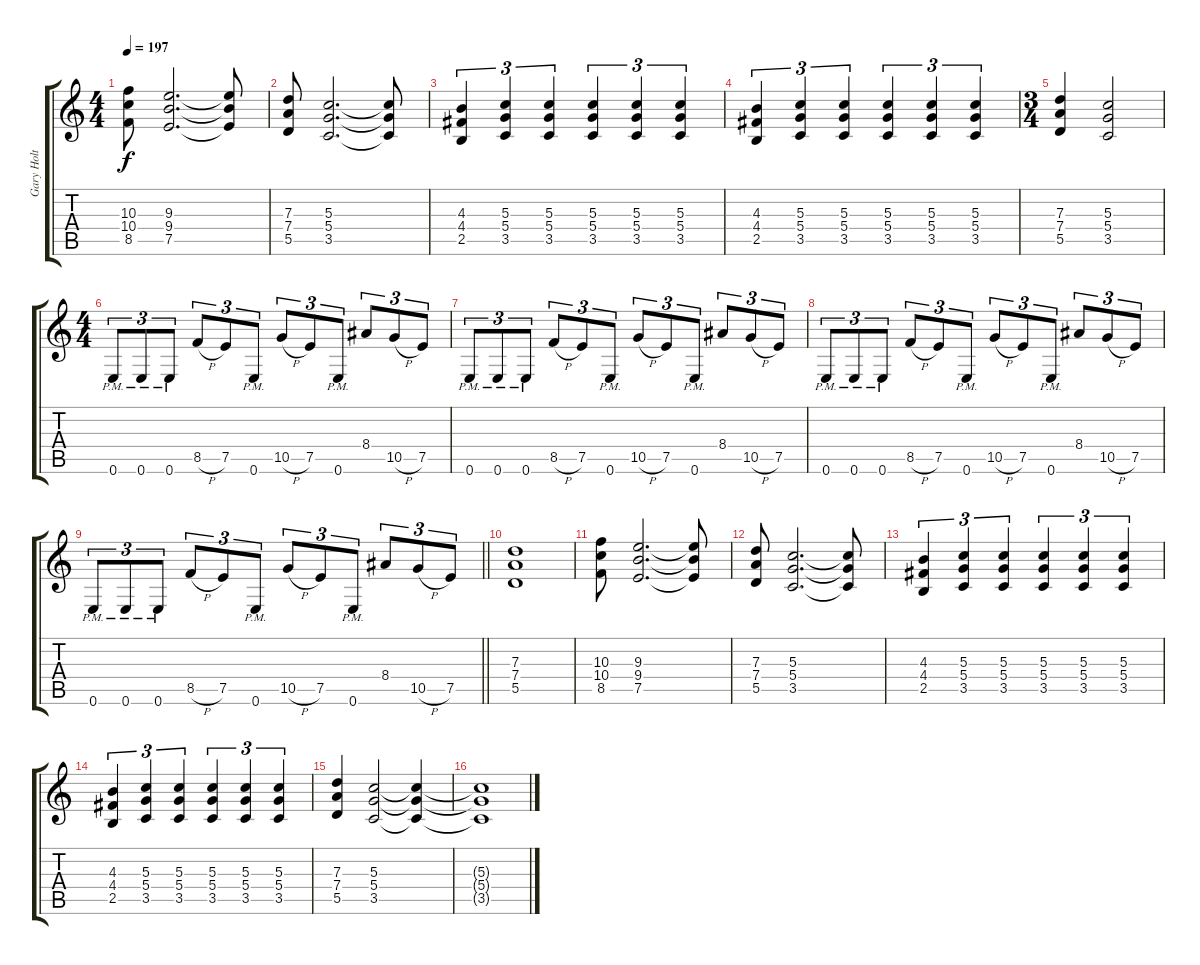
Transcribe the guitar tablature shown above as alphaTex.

\track ("Gary Holt" "Gary Holt") {instrument distortionguitar}
\staff {score tabs}
\tuning (E4 B3 G3 D3 A2 E2) {hide}
\ts (4 4)
\tempo 197
\clef g2
\ks c
(10.3 10.4 8.5).8{dy f} (9.3 9.4 7.5).2{d} (9.3{t} 9.4{t} 7.5{t}).8 |
(7.3 7.4 5.5).8 (5.3 5.4 3.5).2{d} (5.3{t} 5.4{t} 3.5{t}).8 |
(4.3 4.4 2.5).4{tu (3 2)} (5.3 5.4 3.5).4{tu (3 2)} (5.3 5.4 3.5).4{tu (3 2)} (5.3 5.4 3.5).4{tu (3 2)} (5.3 5.4 3.5).4{tu (3 2)} (5.3 5.4 3.5).4{tu (3 2)} |
(4.3 4.4 2.5).4{tu (3 2)} (5.3 5.4 3.5).4{tu (3 2)} (5.3 5.4 3.5).4{tu (3 2)} (5.3 5.4 3.5).4{tu (3 2)} (5.3 5.4 3.5).4{tu (3 2)} (5.3 5.4 3.5).4{tu (3 2)} |
\ts (3 4)
(7.3 7.4 5.5).4 (5.3 5.4 3.5).2 |
\ts (4 4)
0.6{pm}.8{tu (3 2)} 0.6{pm}.8{tu (3 2)} 0.6{pm}.8{tu (3 2)} 8.5{h}.8{tu (3 2)} 7.5.8{tu (3 2)} 0.6{pm}.8{tu (3 2)} 10.5{h}.8{tu (3 2)} 7.5.8{tu (3 2)} 0.6{pm}.8{tu (3 2)} 8.4.8{tu (3 2)} 10.5{h}.8{tu (3 2)} 7.5.8{tu (3 2)} |
0.6{pm}.8{tu (3 2)} 0.6{pm}.8{tu (3 2)} 0.6{pm}.8{tu (3 2)} 8.5{h}.8{tu (3 2)} 7.5.8{tu (3 2)} 0.6{pm}.8{tu (3 2)} 10.5{h}.8{tu (3 2)} 7.5.8{tu (3 2)} 0.6{pm}.8{tu (3 2)} 8.4.8{tu (3 2)} 10.5{h}.8{tu (3 2)} 7.5.8{tu (3 2)} |
0.6{pm}.8{tu (3 2)} 0.6{pm}.8{tu (3 2)} 0.6{pm}.8{tu (3 2)} 8.5{h}.8{tu (3 2)} 7.5.8{tu (3 2)} 0.6{pm}.8{tu (3 2)} 10.5{h}.8{tu (3 2)} 7.5.8{tu (3 2)} 0.6{pm}.8{tu (3 2)} 8.4.8{tu (3 2)} 10.5{h}.8{tu (3 2)} 7.5.8{tu (3 2)} |
\barLineRight lightlight
0.6{pm}.8{tu (3 2)} 0.6{pm}.8{tu (3 2)} 0.6{pm}.8{tu (3 2)} 8.5{h}.8{tu (3 2)} 7.5.8{tu (3 2)} 0.6{pm}.8{tu (3 2)} 10.5{h}.8{tu (3 2)} 7.5.8{tu (3 2)} 0.6{pm}.8{tu (3 2)} 8.4.8{tu (3 2)} 10.5{h}.8{tu (3 2)} 7.5.8{tu (3 2)} |
(7.3 7.4 5.5).1 |
(10.3 10.4 8.5).8 (9.3 9.4 7.5).2{d} (9.3{t} 9.4{t} 7.5{t}).8 |
(7.3 7.4 5.5).8 (5.3 5.4 3.5).2{d} (5.3{t} 5.4{t} 3.5{t}).8 |
(4.3 4.4 2.5).4{tu (3 2)} (5.3 5.4 3.5).4{tu (3 2)} (5.3 5.4 3.5).4{tu (3 2)} (5.3 5.4 3.5).4{tu (3 2)} (5.3 5.4 3.5).4{tu (3 2)} (5.3 5.4 3.5).4{tu (3 2)} |
(4.3 4.4 2.5).4{tu (3 2)} (5.3 5.4 3.5).4{tu (3 2)} (5.3 5.4 3.5).4{tu (3 2)} (5.3 5.4 3.5).4{tu (3 2)} (5.3 5.4 3.5).4{tu (3 2)} (5.3 5.4 3.5).4{tu (3 2)} |
(7.3 7.4 5.5).4 (5.3 5.4 3.5).2 (5.3{t} 5.4{t} 3.5{t}).4 |
(5.3{t} 5.4{t} 3.5{t}).1
